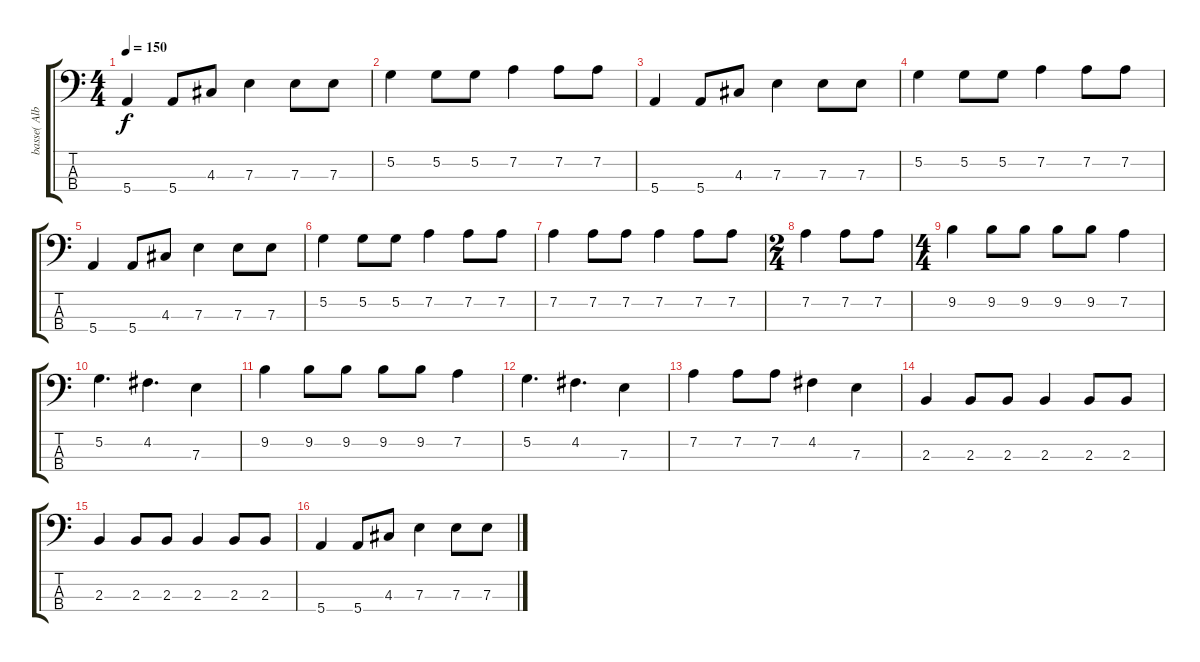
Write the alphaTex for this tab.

\track ("basse( Albie Slider )" "basse( Alb") {instrument electricbasspick}
\staff {score tabs}
\tuning (G2 D2 A1 E1) {hide}
\ts (4 4)
\tempo 150
\clef f4
\ks c
5.4.4{dy f} 5.4.8 4.3.8 7.3.4 7.3.8 7.3.8 |
5.2.4 5.2.8 5.2.8 7.2.4 7.2.8 7.2.8 |
5.4.4 5.4.8 4.3.8 7.3.4 7.3.8 7.3.8 |
5.2.4 5.2.8 5.2.8 7.2.4 7.2.8 7.2.8 |
5.4.4 5.4.8 4.3.8 7.3.4 7.3.8 7.3.8 |
5.2.4 5.2.8 5.2.8 7.2.4 7.2.8 7.2.8 |
7.2.4 7.2.8 7.2.8 7.2.4 7.2.8 7.2.8 |
\ts (2 4)
7.2.4 7.2.8 7.2.8 |
\ts (4 4)
9.2.4 9.2.8 9.2.8 9.2.8 9.2.8 7.2.4 |
5.2.4{d} 4.2.4{d} 7.3.4 |
9.2.4 9.2.8 9.2.8 9.2.8 9.2.8 7.2.4 |
5.2.4{d} 4.2.4{d} 7.3.4 |
7.2.4 7.2.8 7.2.8 4.2.4 7.3.4 |
2.3.4 2.3.8 2.3.8 2.3.4 2.3.8 2.3.8 |
2.3.4 2.3.8 2.3.8 2.3.4 2.3.8 2.3.8 |
5.4.4 5.4.8 4.3.8 7.3.4 7.3.8 7.3.8
